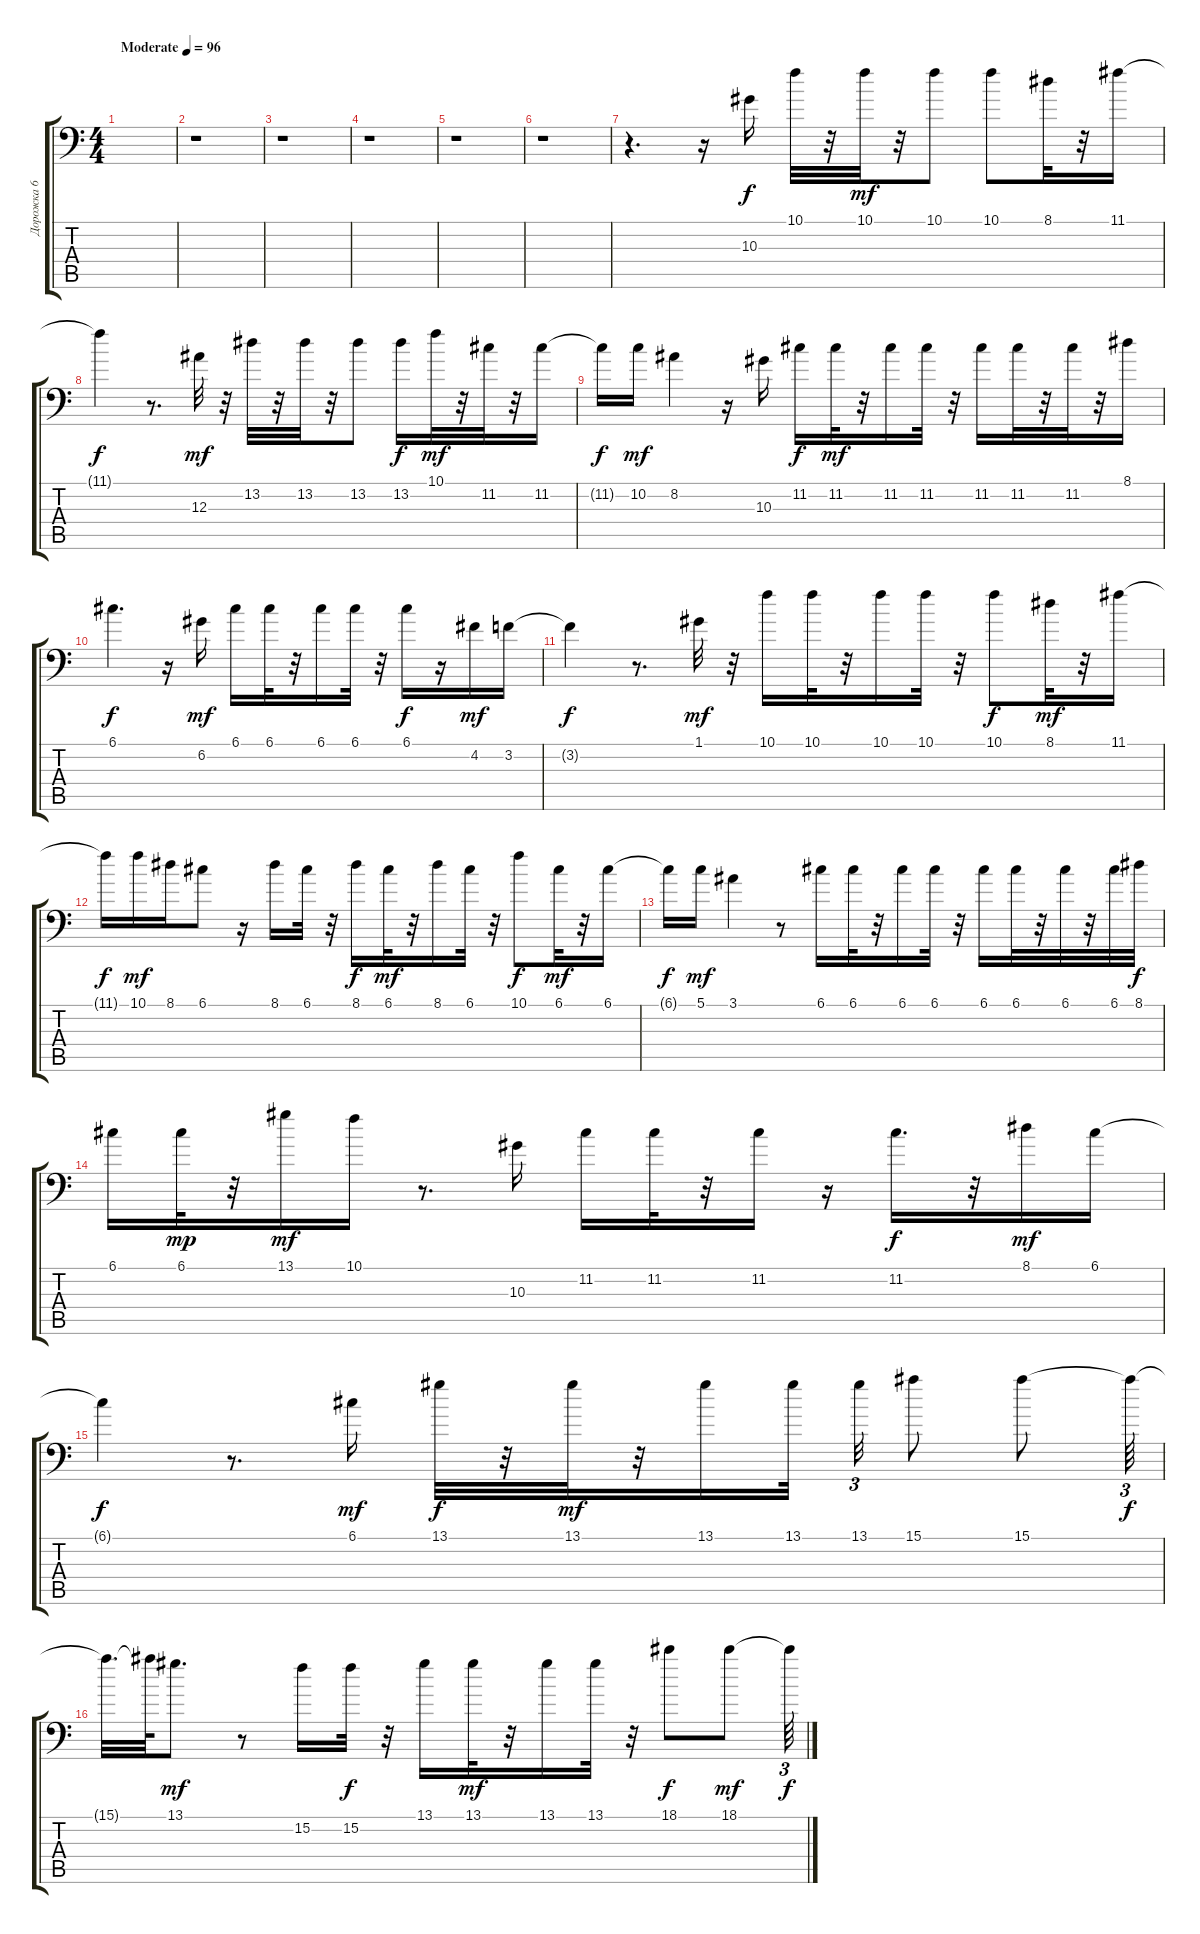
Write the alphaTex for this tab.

\track ("Дорожка 6" "Дорожка 6") {instrument overdrivenguitar}
\staff {score tabs}
\tuning (G3 D3 Bb2 F2 C2 F1) {hide}
\ts (4 4)
\tempo (96 "Moderate")
\clef f4
\ks c
|
r.1 |
r.1 |
r.1 |
r.1 |
r.1 |
r.4{d} r.16 10.3.16{balance 8} 10.1.32{dy f} r.32 10.1.32{dy mf} r.32 10.1.8 10.1.8 8.1.32 r.32 11.1.16 |
11.1{t}.4{dy f} r.8{d} 12.3.32{dy mf} r.32 13.2.32 r.32 13.2.32 r.32 13.2.8 13.2.16{dy f} 10.1.32{dy mf} r.32 11.2.32 r.32 11.2.16 |
11.2{t}.16{dy f} 10.2.16{dy mf} 8.2.4 r.16 10.3.16 11.2.16{dy f} 11.2.32{dy mf} r.32 11.2.16 11.2.32 r.32 11.2.16 11.2.32 r.32 11.2.32 r.32 8.1.16 |
6.1.4{d dy f} r.16 6.2.16{dy mf} 6.1.16 6.1.32 r.32 6.1.16 6.1.32 r.32 6.1.16{dy f} r.16 4.2.16{dy mf} 3.2.16 |
3.2{t}.4{dy f} r.8{d} 1.1.32{dy mf} r.32 10.1.16 10.1.32 r.32 10.1.16 10.1.32 r.32 10.1.8{dy f} 8.1.32{dy mf} r.32 11.1.16 |
11.1{t}.16{dy f} 10.1.16{dy mf} 8.1.16 6.1.8 r.16 8.1.16 6.1.32 r.32 8.1.16{dy f} 6.1.32{dy mf} r.32 8.1.16 6.1.32 r.32 10.1.8{dy f} 6.1.32{dy mf} r.32 6.1.16 |
6.1{t}.16{dy f} 5.1.16{dy mf} 3.1.4 r.8 6.1.16 6.1.32 r.32 6.1.16 6.1.32 r.32 6.1.16 6.1.32 r.32 6.1.32 r.32 6.1.32 8.1.32{dy f} |
6.1.16 6.1.32{dy mp} r.32 13.1.16{dy mf} 10.1.16 r.8{d} 10.3.16 11.2.16 11.2.32 r.32 11.2.16 r.16 11.2.16{d dy f} r.32 8.1.16{dy mf} 6.1.16 |
6.1{t}.4{dy f} r.8{d} 6.1.16{dy mf} 13.1.32{dy f} r.32 13.1.32{dy mf} r.32 13.1.16 13.1.32{beam splitsecondary} 13.1.32{tu (3 2)} 15.1.8 15.1.8 15.1{t}.64{tu (3 2) dy f} |
15.1{t}.32{d} 15.1{t}.64 13.1.8{d dy mf} r.8 15.2.16 15.2.32{dy f} r.32 13.1.16 13.1.32{dy mf} r.32 13.1.16 13.1.32 r.32 18.1.8{dy f} 18.1.8{dy mf} 18.1{t}.64{tu (3 2) dy f}
